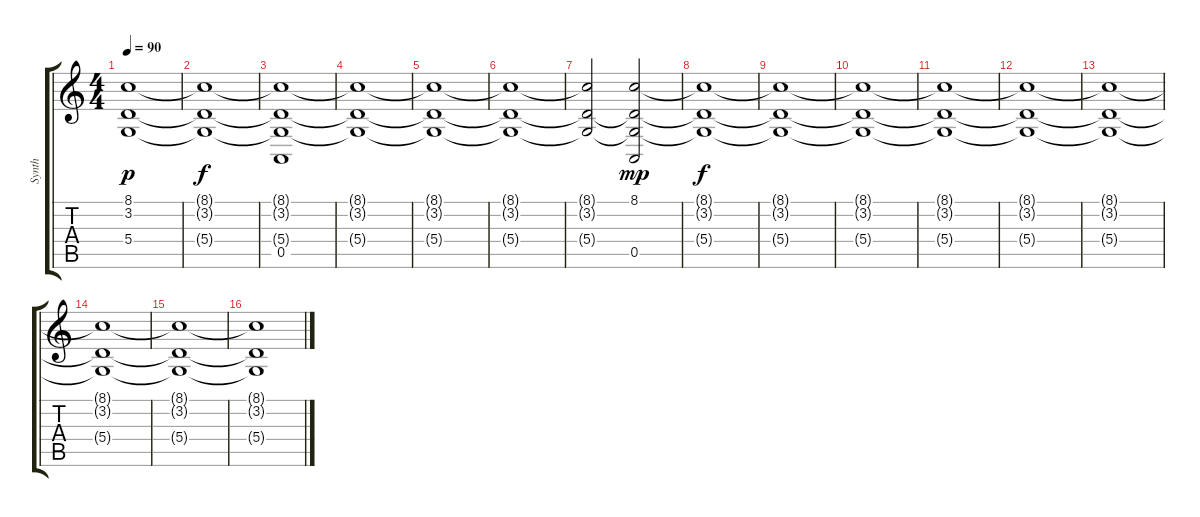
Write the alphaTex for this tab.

\track ("Synth" "Synth") {instrument celesta}
\staff {score tabs}
\tuning (E4 B3 G3 D3 A2 E2) {hide}
\ts (4 4)
\tempo 90
\clef g2
\ks c
(8.1 3.2{t} 5.4{t}).1{dy p} |
(8.1{t} 3.2{t} 5.4{t}).1{dy f} |
(8.1{t} 3.2{t} 5.4{t} 0.5).1 |
(8.1{t} 3.2{t} 5.4{t}).1 |
(8.1{t} 3.2{t} 5.4{t}).1 |
(8.1{t} 3.2{t} 5.4{t}).1 |
(8.1{t} 3.2{t} 5.4{t}).2 (8.1 3.2{t} 5.4{t} 0.5).2{dy mp} |
(8.1{t} 3.2{t} 5.4{t}).1{dy f} |
(8.1{t} 3.2{t} 5.4{t}).1 |
(8.1{t} 3.2{t} 5.4{t}).1 |
(8.1{t} 3.2{t} 5.4{t}).1 |
(8.1{t} 3.2{t} 5.4{t}).1 |
(8.1{t} 3.2{t} 5.4{t}).1 |
(8.1{t} 3.2{t} 5.4{t}).1 |
(8.1{t} 3.2{t} 5.4{t}).1 |
(8.1{t} 3.2{t} 5.4{t}).1
